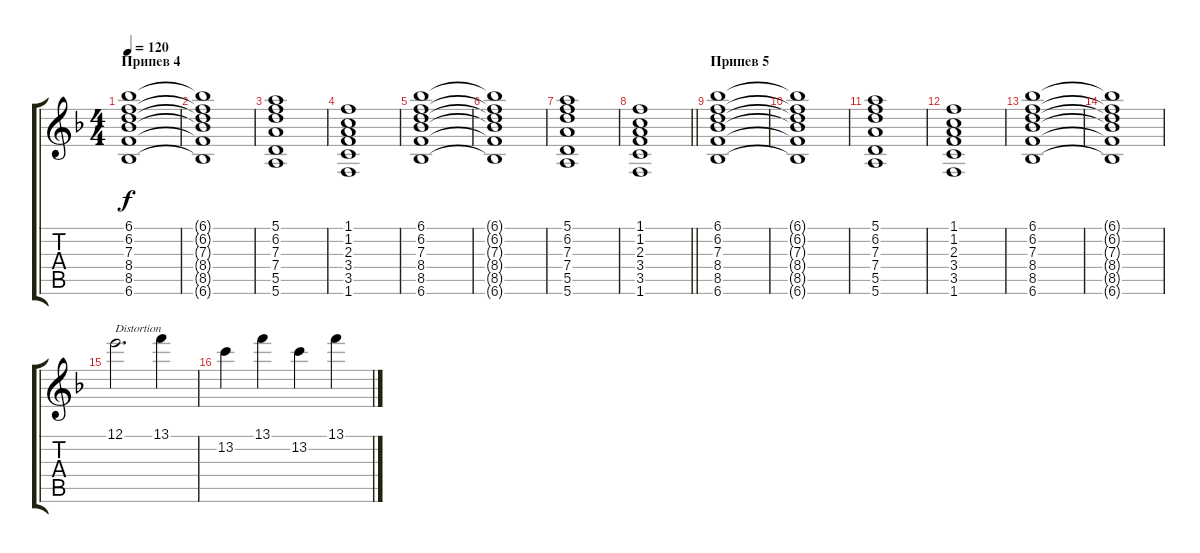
\track "" {instrument acousticguitarsteel}
\staff {score tabs}
\tuning (E4 B3 G3 D3 A2 E2) {hide}
\ts (4 4)
\section ("" "Припев 4")
\tempo 120
\clef g2
\ks dminor
(6.1 6.2 7.3 8.4 8.5 6.6).1{dy f} |
(6.1{t} 6.2{t} 7.3{t} 8.4{t} 8.5{t} 6.6{t}).1 |
(5.1 6.2 7.3 7.4 5.5 5.6).1 |
(1.1 1.2 2.3 3.4 3.5 1.6).1 |
(6.1 6.2 7.3 8.4 8.5 6.6).1 |
(6.1{t} 6.2{t} 7.3{t} 8.4{t} 8.5{t} 6.6{t}).1 |
(5.1 6.2 7.3 7.4 5.5 5.6).1 |
\barLineRight lightlight
(1.1 1.2 2.3 3.4 3.5 1.6).1 |
\section ("" "Припев 5")
(6.1 6.2 7.3 8.4 8.5 6.6).1 |
(6.1{t} 6.2{t} 7.3{t} 8.4{t} 8.5{t} 6.6{t}).1 |
(5.1 6.2 7.3 7.4 5.5 5.6).1 |
(1.1 1.2 2.3 3.4 3.5 1.6).1 |
(6.1 6.2 7.3 8.4 8.5 6.6).1 |
(6.1{t} 6.2{t} 7.3{t} 8.4{t} 8.5{t} 6.6{t}).1 |
12.1.2{d txt "Distortion"} 13.1.4 |
13.2.4 13.1.4 13.2.4 13.1.4
